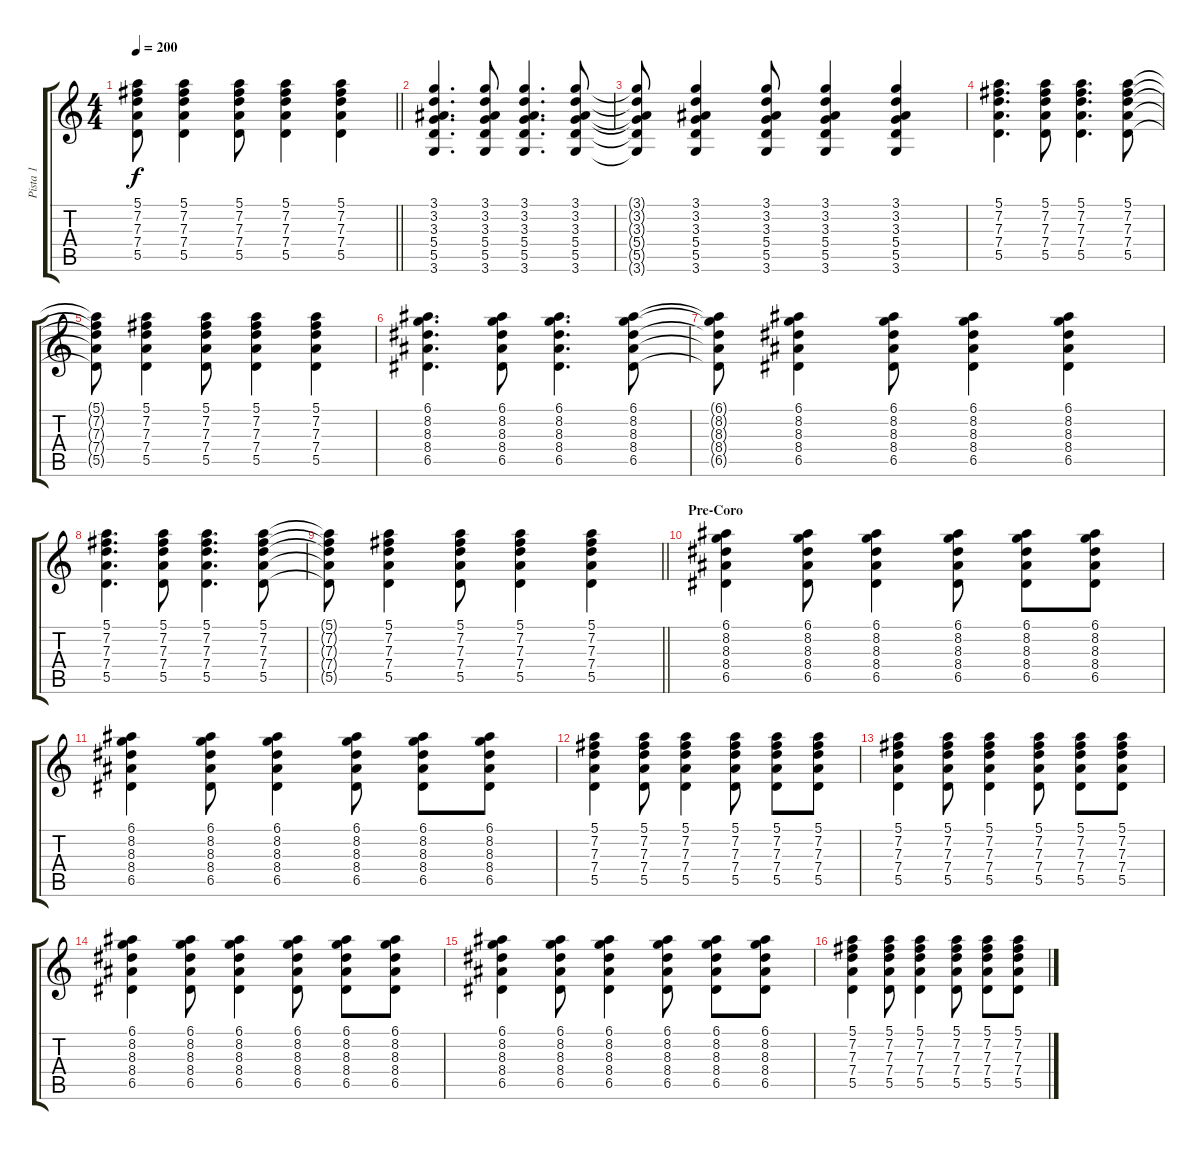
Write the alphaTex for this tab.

\track ("Pista 1" "Pista 1") {mute instrument acousticguitarnylon}
\staff {score tabs}
\tuning (E4 B3 G3 D3 A2 E2) {hide}
\ts (4 4)
\tempo 200
\clef g2
\barLineRight lightlight
\ks c
(5.1{t} 7.2{t} 7.3{t} 7.4{t} 5.5{t}).8{dy f} (5.1 7.2 7.3 7.4 5.5).4 (5.1 7.2 7.3 7.4 5.5).8 (5.1 7.2 7.3 7.4 5.5).4 (5.1 7.2 7.3 7.4 5.5).4 |
\section ("" "")
(3.1 3.2 3.3 5.4 5.5 3.6).4{d} (3.1 3.2 3.3 5.4 5.5 3.6).8 (3.1 3.2 3.3 5.4 5.5 3.6).4{d} (3.1 3.2 3.3 5.4 5.5 3.6).8 |
(3.1{t} 3.2{t} 3.3{t} 5.4{t} 5.5{t} 3.6{t}).8 (3.1 3.2 3.3 5.4 5.5 3.6).4 (3.1 3.2 3.3 5.4 5.5 3.6).8 (3.1 3.2 3.3 5.4 5.5 3.6).4 (3.1 3.2 3.3 5.4 5.5 3.6).4 |
(5.1 7.2 7.3 7.4 5.5).4{d} (5.1 7.2 7.3 7.4 5.5).8 (5.1 7.2 7.3 7.4 5.5).4{d} (5.1 7.2 7.3 7.4 5.5).8 |
(5.1{t} 7.2{t} 7.3{t} 7.4{t} 5.5{t}).8 (5.1 7.2 7.3 7.4 5.5).4 (5.1 7.2 7.3 7.4 5.5).8 (5.1 7.2 7.3 7.4 5.5).4 (5.1 7.2 7.3 7.4 5.5).4 |
(6.1 8.2 8.3 8.4 6.5).4{d} (6.1 8.2 8.3 8.4 6.5).8 (6.1 8.2 8.3 8.4 6.5).4{d} (6.1 8.2 8.3 8.4 6.5).8 |
(6.1{t} 8.2{t} 8.3{t} 8.4{t} 6.5{t}).8 (6.1 8.2 8.3 8.4 6.5).4 (6.1 8.2 8.3 8.4 6.5).8 (6.1 8.2 8.3 8.4 6.5).4 (6.1 8.2 8.3 8.4 6.5).4 |
(5.1 7.2 7.3 7.4 5.5).4{d} (5.1 7.2 7.3 7.4 5.5).8 (5.1 7.2 7.3 7.4 5.5).4{d} (5.1 7.2 7.3 7.4 5.5).8 |
\barLineRight lightlight
(5.1{t} 7.2{t} 7.3{t} 7.4{t} 5.5{t}).8 (5.1 7.2 7.3 7.4 5.5).4 (5.1 7.2 7.3 7.4 5.5).8 (5.1 7.2 7.3 7.4 5.5).4 (5.1 7.2 7.3 7.4 5.5).4 |
\section ("" "Pre-Coro")
(6.1 8.2 8.3 8.4 6.5).4 (6.1 8.2 8.3 8.4 6.5).8 (6.1 8.2 8.3 8.4 6.5).4 (6.1 8.2 8.3 8.4 6.5).8 (6.1 8.2 8.3 8.4 6.5).8 (6.1 8.2 8.3 8.4 6.5).8 |
(6.1 8.2 8.3 8.4 6.5).4 (6.1 8.2 8.3 8.4 6.5).8 (6.1 8.2 8.3 8.4 6.5).4 (6.1 8.2 8.3 8.4 6.5).8 (6.1 8.2 8.3 8.4 6.5).8 (6.1 8.2 8.3 8.4 6.5).8 |
(5.1 7.2 7.3 7.4 5.5).4 (5.1 7.2 7.3 7.4 5.5).8 (5.1 7.2 7.3 7.4 5.5).4 (5.1 7.2 7.3 7.4 5.5).8 (5.1 7.2 7.3 7.4 5.5).8 (5.1 7.2 7.3 7.4 5.5).8 |
(5.1 7.2 7.3 7.4 5.5).4 (5.1 7.2 7.3 7.4 5.5).8 (5.1 7.2 7.3 7.4 5.5).4 (5.1 7.2 7.3 7.4 5.5).8 (5.1 7.2 7.3 7.4 5.5).8 (5.1 7.2 7.3 7.4 5.5).8 |
(6.1 8.2 8.3 8.4 6.5).4 (6.1 8.2 8.3 8.4 6.5).8 (6.1 8.2 8.3 8.4 6.5).4 (6.1 8.2 8.3 8.4 6.5).8 (6.1 8.2 8.3 8.4 6.5).8 (6.1 8.2 8.3 8.4 6.5).8 |
(6.1 8.2 8.3 8.4 6.5).4 (6.1 8.2 8.3 8.4 6.5).8 (6.1 8.2 8.3 8.4 6.5).4 (6.1 8.2 8.3 8.4 6.5).8 (6.1 8.2 8.3 8.4 6.5).8 (6.1 8.2 8.3 8.4 6.5).8 |
(5.1 7.2 7.3 7.4 5.5).4 (5.1 7.2 7.3 7.4 5.5).8 (5.1 7.2 7.3 7.4 5.5).4 (5.1 7.2 7.3 7.4 5.5).8 (5.1 7.2 7.3 7.4 5.5).8 (5.1 7.2 7.3 7.4 5.5).8
